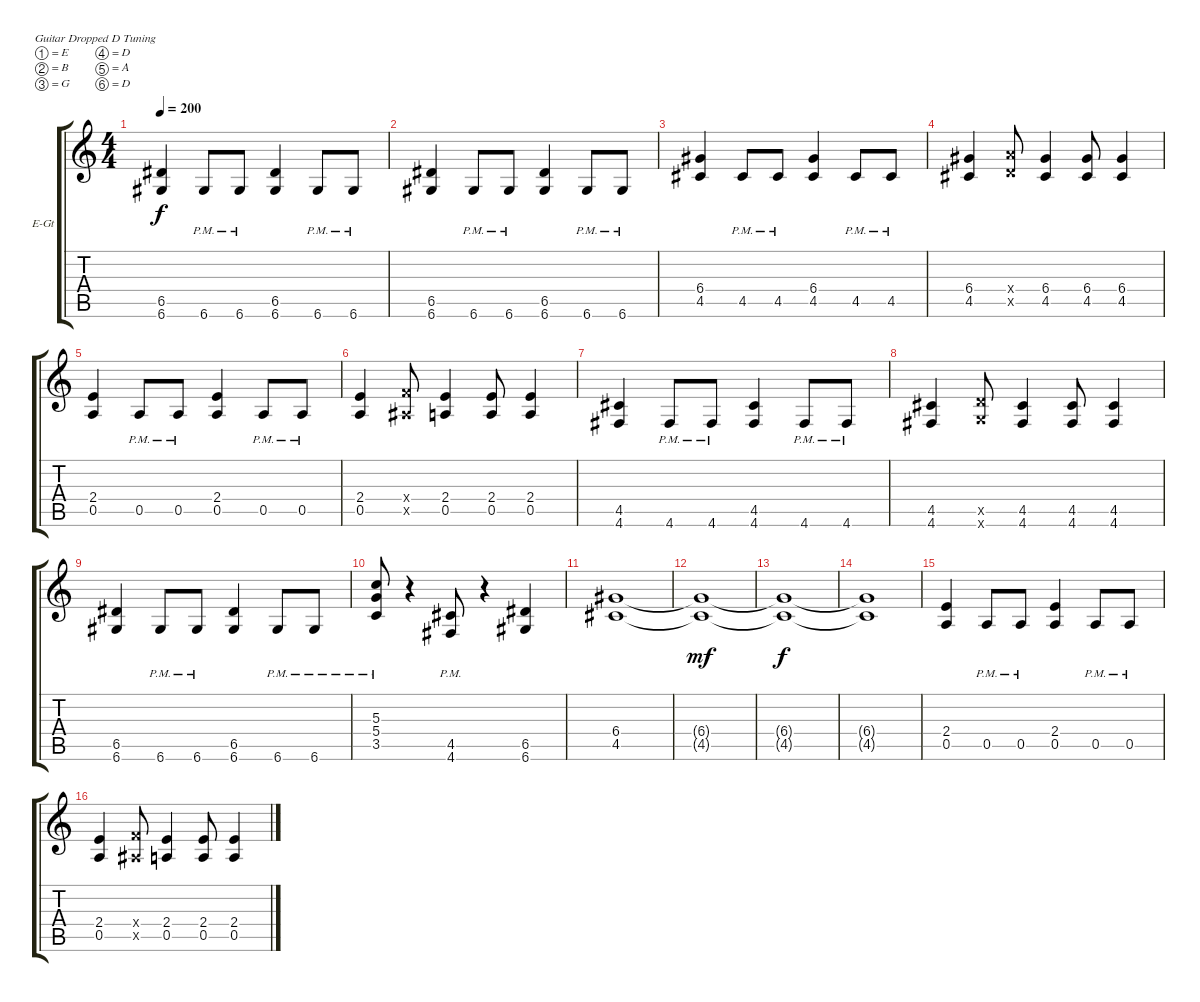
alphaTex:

\bracketExtendMode groupsimilarinstruments
\firstSystemTrackNameOrientation horizontal
\otherSystemsTrackNameOrientation horizontal
\track ("Pista 1" "E-Gt") {instrument distortionguitar}
\staff {score tabs}
\tuning (E4 B3 G3 D3 A2 D2)
\ts (4 4)
\tempo 200
\clef g2
\ks c
(6.5 6.6).4{dy f} 6.6{pm}.8 6.6{pm}.8 (6.5 6.6).4 6.6{pm}.8 6.6{pm}.8 |
(6.5 6.6).4 6.6{pm}.8 6.6{pm}.8 (6.5 6.6).4 6.6{pm}.8 6.6{pm}.8 |
(6.4 4.5).4 4.5{pm}.8 4.5{pm}.8 (6.4 4.5).4 4.5{pm}.8 4.5{pm}.8 |
(6.4 4.5).4 (7.4{x} 5.5{x}).8 (6.4 4.5).4 (6.4 4.5).8 (6.4 4.5).4 |
(2.4 0.5).4 0.5{pm}.8 0.5{pm}.8 (2.4 0.5).4 0.5{pm}.8 0.5{pm}.8 |
(2.4 0.5).4 (3.4{x} 1.5{x}).8 (2.4 0.5).4 (2.4 0.5).8 (2.4 0.5).4 |
(4.5 4.6).4 4.6{pm}.8 4.6{pm}.8 (4.5 4.6).4 4.6{pm}.8 4.6{pm}.8 |
(4.5 4.6).4 (5.5{x} 5.6{x}).8 (4.5 4.6).4 (4.5 4.6).8 (4.5 4.6).4 |
(6.5 6.6).4 6.6{pm}.8 6.6{pm}.8 (6.5 6.6).4 6.6{pm}.8 6.6{pm}.8 |
(5.3{pm} 5.4 3.5{pm}).8 r.4 (4.5{pm} 4.6{pm}).8 r.4 (6.5 6.6).4 |
(6.4 4.5).1 |
(6.4{t} 4.5{t}).1{dy mf} |
(6.4{t} 4.5{t}).1{dy f} |
(6.4{t} 4.5{t}).1 |
(2.4 0.5).4 0.5{pm}.8 0.5{pm}.8 (2.4 0.5).4 0.5{pm}.8 0.5{pm}.8 |
(2.4 0.5).4 (3.4{x} 1.5{x}).8 (2.4 0.5).4 (2.4 0.5).8 (2.4 0.5).4
